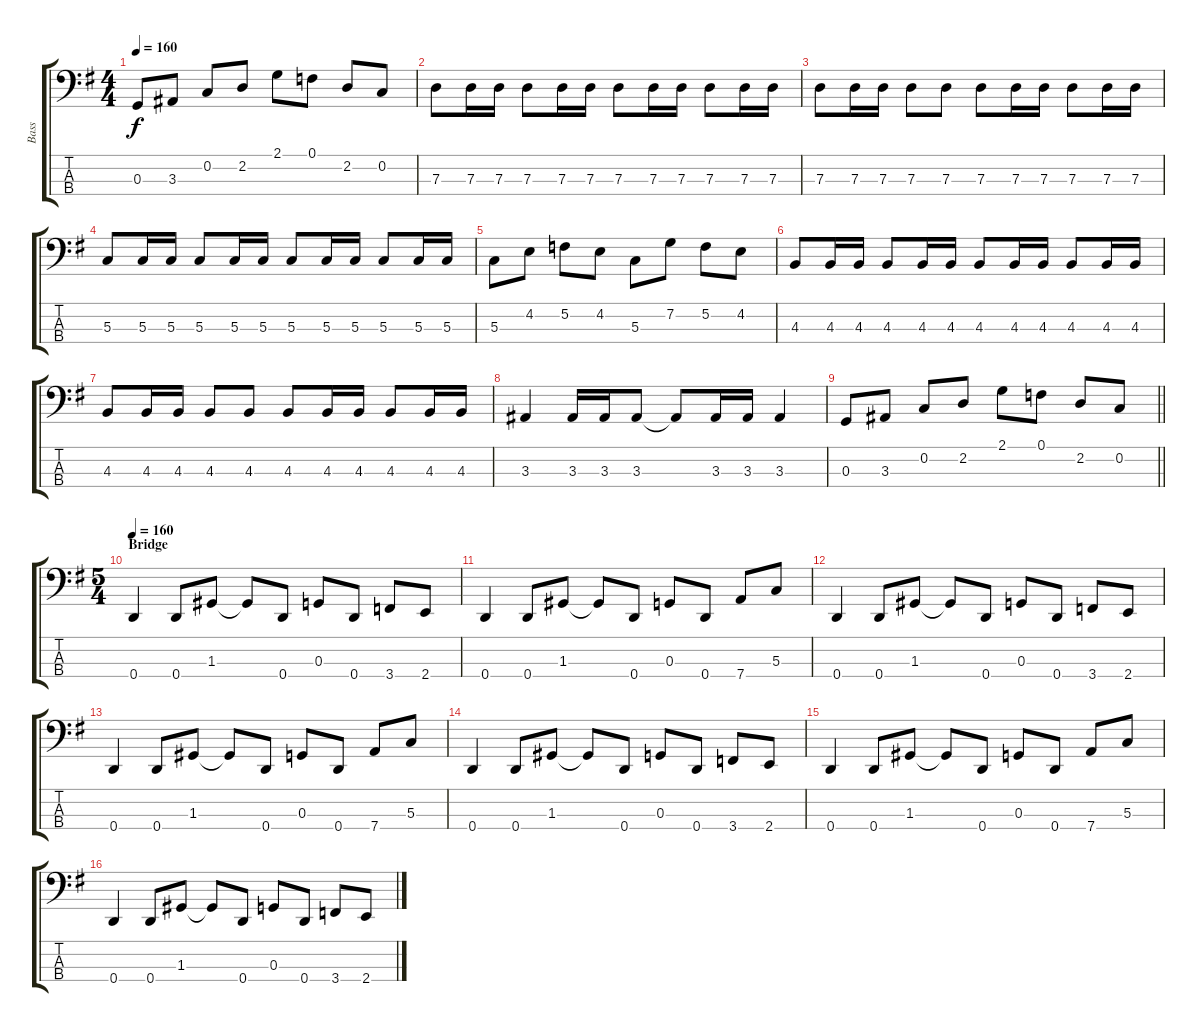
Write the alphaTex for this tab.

\track ("Bass" "Bass") {instrument electricbassfinger}
\staff {score tabs}
\tuning (F2 C2 G1 D1) {hide}
\ts (4 4)
\tempo 160
\clef f4
\ks g
0.3.8{dy f} 3.3.8 0.2.8 2.2.8 2.1.8 0.1.8 2.2.8 0.2.8 |
7.3.8 7.3.16 7.3.16 7.3.8 7.3.16 7.3.16 7.3.8 7.3.16 7.3.16 7.3.8 7.3.16 7.3.16 |
7.3.8 7.3.16 7.3.16 7.3.8 7.3.8 7.3.8 7.3.16 7.3.16 7.3.8 7.3.16 7.3.16 |
5.3.8 5.3.16 5.3.16 5.3.8 5.3.16 5.3.16 5.3.8 5.3.16 5.3.16 5.3.8 5.3.16 5.3.16 |
5.3.8 4.2.8 5.2.8 4.2.8 5.3.8 7.2.8 5.2.8 4.2.8 |
4.3.8 4.3.16 4.3.16 4.3.8 4.3.16 4.3.16 4.3.8 4.3.16 4.3.16 4.3.8 4.3.16 4.3.16 |
4.3.8 4.3.16 4.3.16 4.3.8 4.3.8 4.3.8 4.3.16 4.3.16 4.3.8 4.3.16 4.3.16 |
3.3.4 3.3.16 3.3.16 3.3.8 3.3{t}.8 3.3.16 3.3.16 3.3.4 |
\barLineRight lightlight
0.3.8 3.3.8 0.2.8 2.2.8 2.1.8 0.1.8 2.2.8 0.2.8 |
\ts (5 4)
\section ("" "Bridge")
\tempo 160
0.4.4 0.4.8 1.3.8 1.3{t}.8 0.4.8 0.3.8 0.4.8 3.4.8 2.4.8 |
0.4.4 0.4.8 1.3.8 1.3{t}.8 0.4.8 0.3.8 0.4.8 7.4.8 5.3.8 |
0.4.4 0.4.8 1.3.8 1.3{t}.8 0.4.8 0.3.8 0.4.8 3.4.8 2.4.8 |
0.4.4 0.4.8 1.3.8 1.3{t}.8 0.4.8 0.3.8 0.4.8 7.4.8 5.3.8 |
0.4.4 0.4.8 1.3.8 1.3{t}.8 0.4.8 0.3.8 0.4.8 3.4.8 2.4.8 |
0.4.4 0.4.8 1.3.8 1.3{t}.8 0.4.8 0.3.8 0.4.8 7.4.8 5.3.8 |
0.4.4 0.4.8 1.3.8 1.3{t}.8 0.4.8 0.3.8 0.4.8 3.4.8 2.4.8
